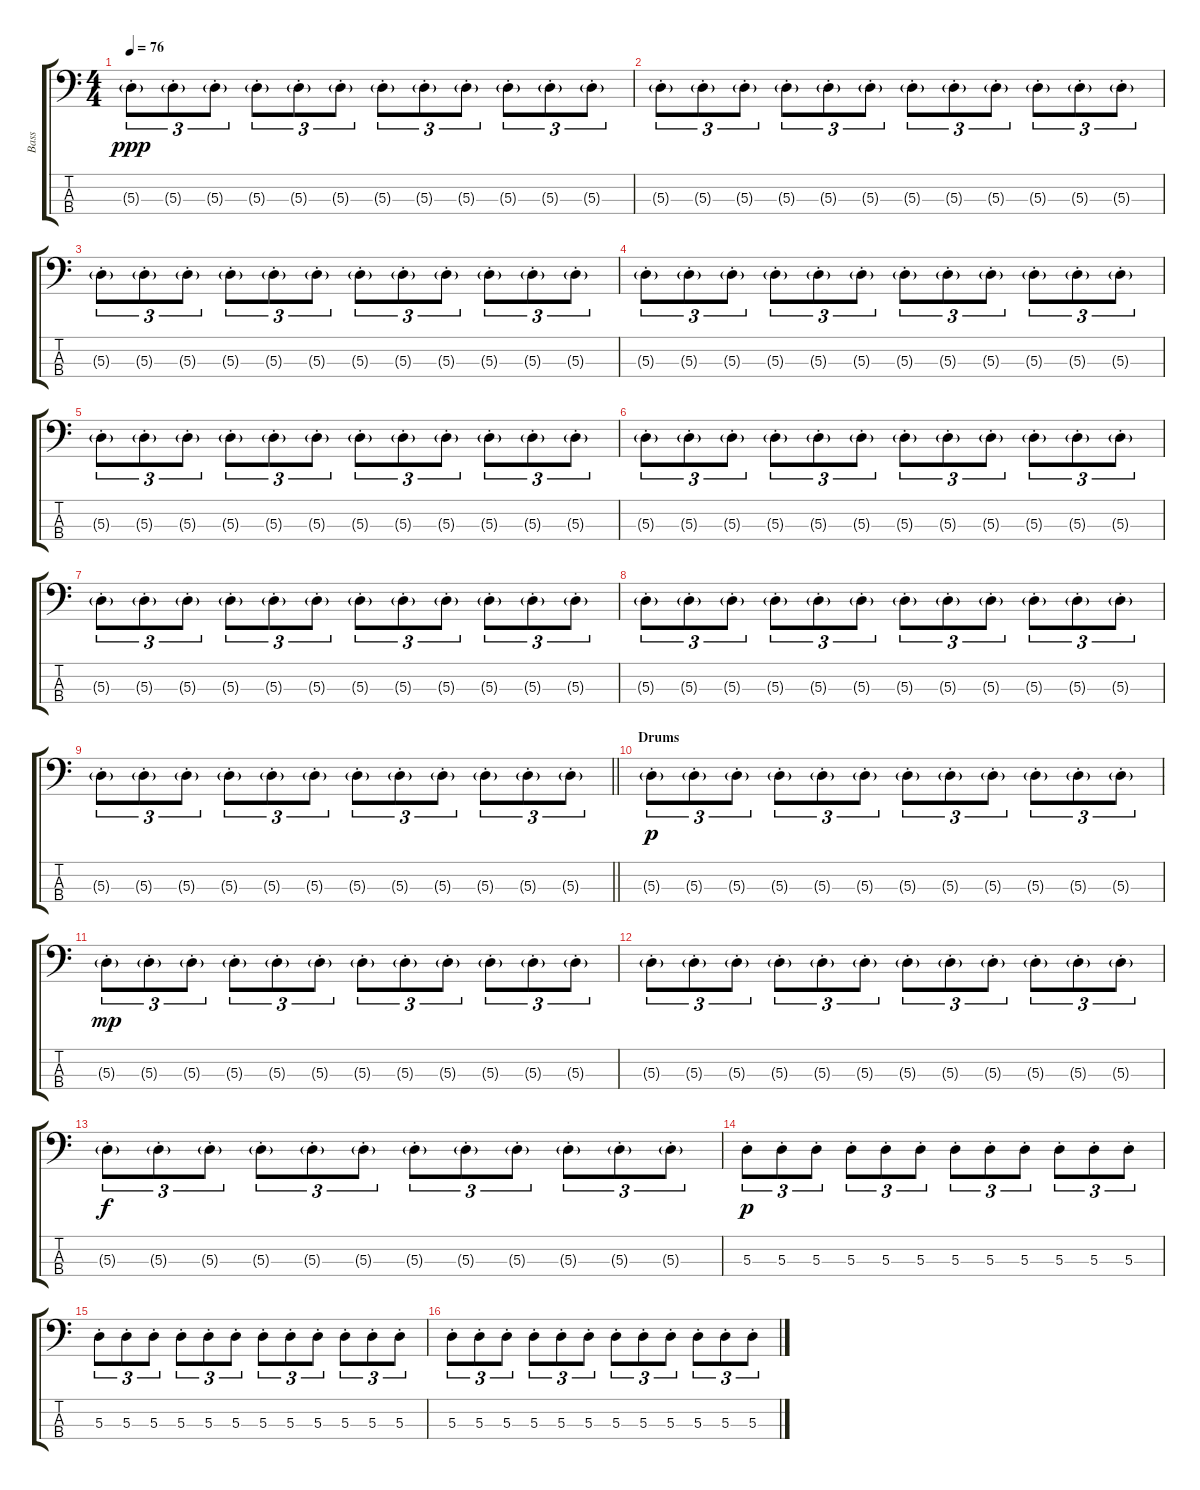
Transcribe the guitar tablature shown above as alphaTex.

\track ("Bass" "Bass") {instrument electricbassfinger}
\staff {score tabs}
\tuning (G2 D2 A1 D1) {hide}
\ts (4 4)
\tempo 76
\clef f4
\ks c
5.3{g st}.8{tu (3 2) dy ppp} 5.3{g st}.8{tu (3 2)} 5.3{g st}.8{tu (3 2)} 5.3{g st}.8{tu (3 2)} 5.3{g st}.8{tu (3 2)} 5.3{g st}.8{tu (3 2)} 5.3{g st}.8{tu (3 2)} 5.3{g st}.8{tu (3 2)} 5.3{g st}.8{tu (3 2)} 5.3{g st}.8{tu (3 2)} 5.3{g st}.8{tu (3 2)} 5.3{g st}.8{tu (3 2)} |
5.3{g st}.8{tu (3 2)} 5.3{g st}.8{tu (3 2)} 5.3{g st}.8{tu (3 2)} 5.3{g st}.8{tu (3 2)} 5.3{g st}.8{tu (3 2)} 5.3{g st}.8{tu (3 2)} 5.3{g st}.8{tu (3 2)} 5.3{g st}.8{tu (3 2)} 5.3{g st}.8{tu (3 2)} 5.3{g st}.8{tu (3 2)} 5.3{g st}.8{tu (3 2)} 5.3{g st}.8{tu (3 2)} |
5.3{g st}.8{tu (3 2)} 5.3{g st}.8{tu (3 2)} 5.3{g st}.8{tu (3 2)} 5.3{g st}.8{tu (3 2)} 5.3{g st}.8{tu (3 2)} 5.3{g st}.8{tu (3 2)} 5.3{g st}.8{tu (3 2)} 5.3{g st}.8{tu (3 2)} 5.3{g st}.8{tu (3 2)} 5.3{g st}.8{tu (3 2)} 5.3{g st}.8{tu (3 2)} 5.3{g st}.8{tu (3 2)} |
5.3{g st}.8{tu (3 2)} 5.3{g st}.8{tu (3 2)} 5.3{g st}.8{tu (3 2)} 5.3{g st}.8{tu (3 2)} 5.3{g st}.8{tu (3 2)} 5.3{g st}.8{tu (3 2)} 5.3{g st}.8{tu (3 2)} 5.3{g st}.8{tu (3 2)} 5.3{g st}.8{tu (3 2)} 5.3{g st}.8{tu (3 2)} 5.3{g st}.8{tu (3 2)} 5.3{g st}.8{tu (3 2)} |
5.3{g st}.8{tu (3 2)} 5.3{g st}.8{tu (3 2)} 5.3{g st}.8{tu (3 2)} 5.3{g st}.8{tu (3 2)} 5.3{g st}.8{tu (3 2)} 5.3{g st}.8{tu (3 2)} 5.3{g st}.8{tu (3 2)} 5.3{g st}.8{tu (3 2)} 5.3{g st}.8{tu (3 2)} 5.3{g st}.8{tu (3 2)} 5.3{g st}.8{tu (3 2)} 5.3{g st}.8{tu (3 2)} |
5.3{g st}.8{tu (3 2)} 5.3{g st}.8{tu (3 2)} 5.3{g st}.8{tu (3 2)} 5.3{g st}.8{tu (3 2)} 5.3{g st}.8{tu (3 2)} 5.3{g st}.8{tu (3 2)} 5.3{g st}.8{tu (3 2)} 5.3{g st}.8{tu (3 2)} 5.3{g st}.8{tu (3 2)} 5.3{g st}.8{tu (3 2)} 5.3{g st}.8{tu (3 2)} 5.3{g st}.8{tu (3 2)} |
5.3{g st}.8{tu (3 2)} 5.3{g st}.8{tu (3 2)} 5.3{g st}.8{tu (3 2)} 5.3{g st}.8{tu (3 2)} 5.3{g st}.8{tu (3 2)} 5.3{g st}.8{tu (3 2)} 5.3{g st}.8{tu (3 2)} 5.3{g st}.8{tu (3 2)} 5.3{g st}.8{tu (3 2)} 5.3{g st}.8{tu (3 2)} 5.3{g st}.8{tu (3 2)} 5.3{g st}.8{tu (3 2)} |
5.3{g st}.8{tu (3 2)} 5.3{g st}.8{tu (3 2)} 5.3{g st}.8{tu (3 2)} 5.3{g st}.8{tu (3 2)} 5.3{g st}.8{tu (3 2)} 5.3{g st}.8{tu (3 2)} 5.3{g st}.8{tu (3 2)} 5.3{g st}.8{tu (3 2)} 5.3{g st}.8{tu (3 2)} 5.3{g st}.8{tu (3 2)} 5.3{g st}.8{tu (3 2)} 5.3{g st}.8{tu (3 2)} |
\barLineRight lightlight
5.3{g st}.8{tu (3 2)} 5.3{g st}.8{tu (3 2)} 5.3{g st}.8{tu (3 2)} 5.3{g st}.8{tu (3 2)} 5.3{g st}.8{tu (3 2)} 5.3{g st}.8{tu (3 2)} 5.3{g st}.8{tu (3 2)} 5.3{g st}.8{tu (3 2)} 5.3{g st}.8{tu (3 2)} 5.3{g st}.8{tu (3 2)} 5.3{g st}.8{tu (3 2)} 5.3{g st}.8{tu (3 2)} |
\section ("" "Drums")
5.3{g st}.8{tu (3 2) dy p} 5.3{g st}.8{tu (3 2)} 5.3{g st}.8{tu (3 2)} 5.3{g st}.8{tu (3 2)} 5.3{g st}.8{tu (3 2)} 5.3{g st}.8{tu (3 2)} 5.3{g st}.8{tu (3 2)} 5.3{g st}.8{tu (3 2)} 5.3{g st}.8{tu (3 2)} 5.3{g st}.8{tu (3 2)} 5.3{g st}.8{tu (3 2)} 5.3{g st}.8{tu (3 2)} |
5.3{g st}.8{tu (3 2) dy mp} 5.3{g st}.8{tu (3 2)} 5.3{g st}.8{tu (3 2)} 5.3{g st}.8{tu (3 2)} 5.3{g st}.8{tu (3 2)} 5.3{g st}.8{tu (3 2)} 5.3{g st}.8{tu (3 2)} 5.3{g st}.8{tu (3 2)} 5.3{g st}.8{tu (3 2)} 5.3{g st}.8{tu (3 2)} 5.3{g st}.8{tu (3 2)} 5.3{g st}.8{tu (3 2)} |
5.3{g st}.8{tu (3 2)} 5.3{g st}.8{tu (3 2)} 5.3{g st}.8{tu (3 2)} 5.3{g st}.8{tu (3 2)} 5.3{g st}.8{tu (3 2)} 5.3{g st}.8{tu (3 2)} 5.3{g st}.8{tu (3 2)} 5.3{g st}.8{tu (3 2)} 5.3{g st}.8{tu (3 2)} 5.3{g st}.8{tu (3 2)} 5.3{g st}.8{tu (3 2)} 5.3{g st}.8{tu (3 2)} |
5.3{g st}.8{tu (3 2) dy f} 5.3{g st}.8{tu (3 2)} 5.3{g st}.8{tu (3 2)} 5.3{g st}.8{tu (3 2)} 5.3{g st}.8{tu (3 2)} 5.3{g st}.8{tu (3 2)} 5.3{g st}.8{tu (3 2)} 5.3{g st}.8{tu (3 2)} 5.3{g st}.8{tu (3 2)} 5.3{g st}.8{tu (3 2)} 5.3{g st}.8{tu (3 2)} 5.3{g st}.8{tu (3 2)} |
5.3{st}.8{tu (3 2) dy p} 5.3{st}.8{tu (3 2)} 5.3{st}.8{tu (3 2)} 5.3{st}.8{tu (3 2)} 5.3{st}.8{tu (3 2)} 5.3{st}.8{tu (3 2)} 5.3{st}.8{tu (3 2)} 5.3{st}.8{tu (3 2)} 5.3{st}.8{tu (3 2)} 5.3{st}.8{tu (3 2)} 5.3{st}.8{tu (3 2)} 5.3{st}.8{tu (3 2)} |
5.3{st}.8{tu (3 2) volume 8} 5.3{st}.8{tu (3 2)} 5.3{st}.8{tu (3 2)} 5.3{st}.8{tu (3 2)} 5.3{st}.8{tu (3 2)} 5.3{st}.8{tu (3 2)} 5.3{st}.8{tu (3 2)} 5.3{st}.8{tu (3 2)} 5.3{st}.8{tu (3 2)} 5.3{st}.8{tu (3 2)} 5.3{st}.8{tu (3 2)} 5.3{st}.8{tu (3 2)} |
5.3{st}.8{tu (3 2)} 5.3{st}.8{tu (3 2)} 5.3{st}.8{tu (3 2)} 5.3{st}.8{tu (3 2)} 5.3{st}.8{tu (3 2)} 5.3{st}.8{tu (3 2)} 5.3{st}.8{tu (3 2)} 5.3{st}.8{tu (3 2)} 5.3{st}.8{tu (3 2)} 5.3{st}.8{tu (3 2)} 5.3{st}.8{tu (3 2)} 5.3{st}.8{tu (3 2)}
